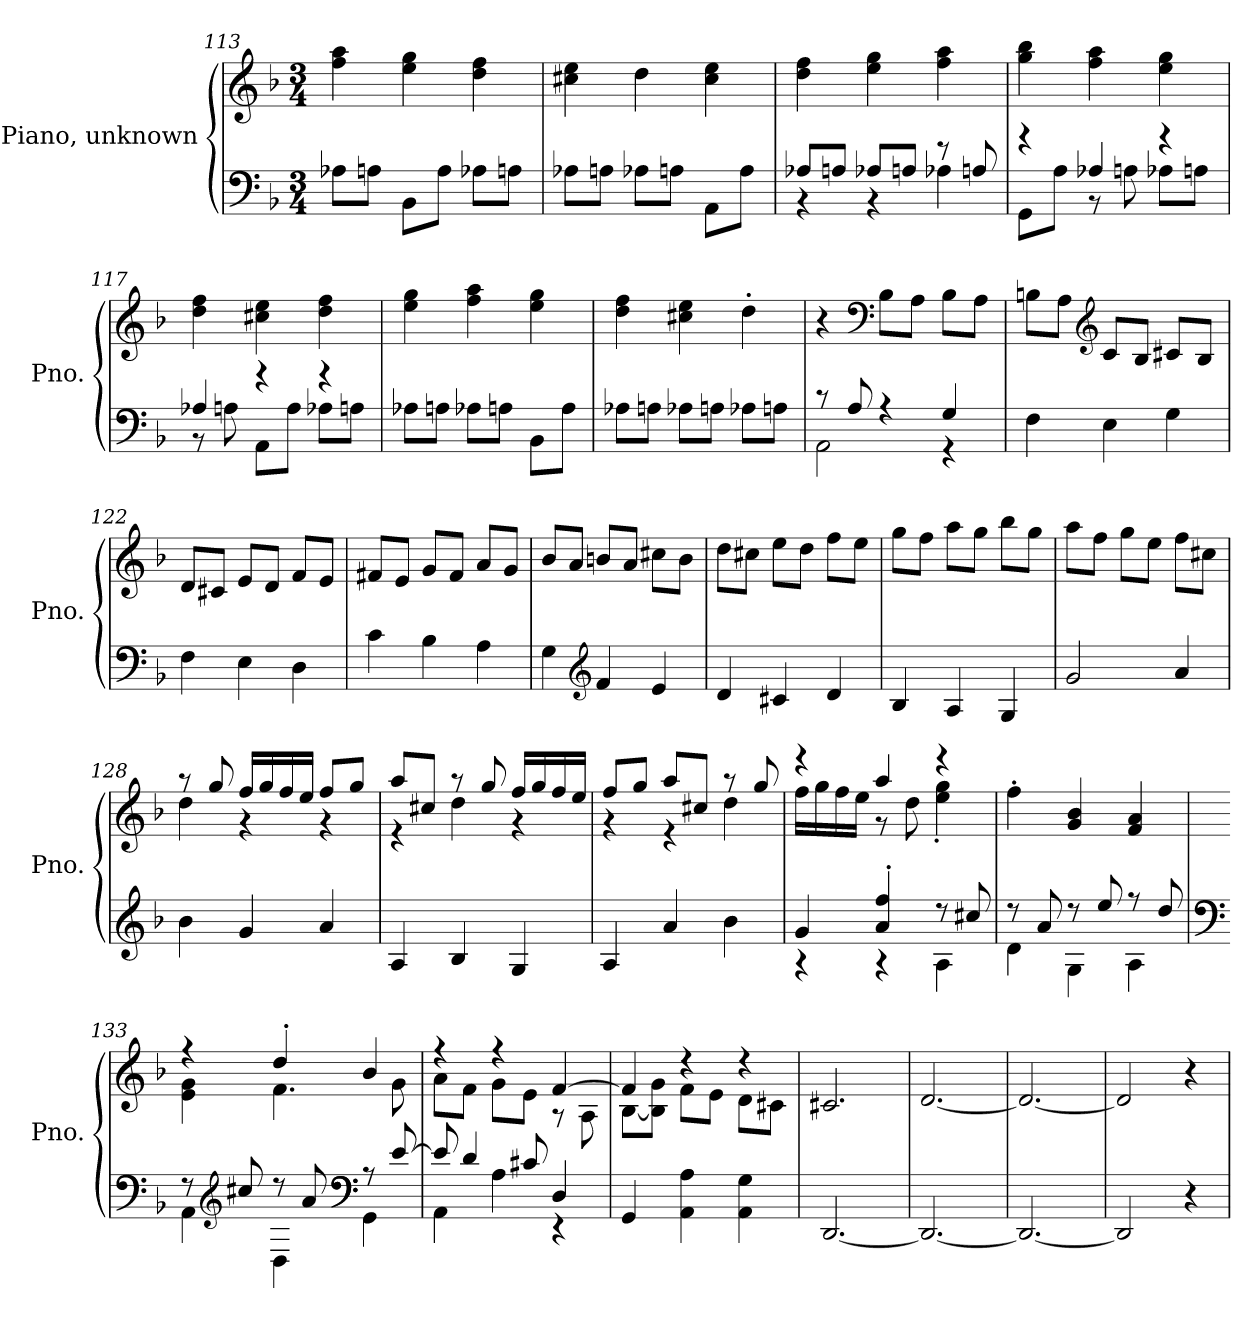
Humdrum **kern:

**kern	**kern
*part1	*part1
*staff2	*staff1
*I"Piano, unknown	*
*I'Pno.	*
*clefF4	*clefG2
*k[b-]	*k[b-]
*M3/4	*M3/4
=113	=113
8A-X\L	4ff\ 4aa\
8An\J	.
8BB-\L	4ee\ 4gg\
8A\J	.
8A-X\L	4dd\ 4ff\
8An\J	.
=114	=114
8A-X\L	4cc#X\ 4ee\
8An\J	.
8A-X\L	4dd\
8An\J	.
8AA\L	4cc#\ 4ee\
8A\J	.
=115	=115
*^	*
8A-X/L	4r	4dd\ 4ff\
8An/J	.	.
8A-X/L	4r	4ee\ 4gg\
8An/J	.	.
8r	4A-X\	4ff\ 4aa\
8An/	.	.
!!LO:LB:g=z
=116	=116	=116
4r	8GG\L	4gg\ 4bb-\
.	8A\J	.
4A-X/	8r	4ff\ 4aa\
.	8An\	.
4r	8A-X\L	4ee\ 4gg\
.	8An\J	.
=117	=117	=117
4A-X/	8r	4dd\ 4ff\
.	8An\	.
4r	8AA\L	4cc#X\ 4ee\
.	8A\J	.
4r	8A-X\L	4dd\ 4ff\
.	8An\J	.
*v	*v	*
=118	=118
8A-X\L	4ee\ 4gg\
8An\J	.
8A-X\L	4ff\ 4aa\
8An\J	.
8BB-\L	4ee\ 4gg\
8A\J	.
=119	=119
8A-X\L	4dd\ 4ff\
8An\J	.
8A-X\L	4cc#X\ 4ee\
8An\J	.
8A-X\L	4dd'\
8An\J	.
=120	=120
*^	*
8r	2AA\	4r
8A/	.	.
*	*	*clefF4
4r	.	8B-\L
.	.	8A\J
4G/	4r	8B-\L
.	.	8A\J
*v	*v	*
!!LO:PB:g=z
=121	=121
4F\	8Bn\L
.	8A\J
*	*clefG2
4E\	8c/L
.	8B/J
4G\	8c#X/L
.	8B/J
=122	=122
4F\	8d/L
.	8c#X/J
4E\	8e/L
.	8d/J
4D\	8f/L
.	8e/J
=123	=123
4c\	8f#X/L
.	8e/J
4B-\	8g/L
.	8f#/J
4A\	8a/L
.	8g/J
=124	=124
4G\	8b-/L
.	8a/J
*clefG2	*
4f/	8bn/L
.	8a/J
4e/	8cc#X\L
.	8b\J
=125	=125
4d/	8dd\L
.	8cc#X\J
4c#X/	8ee\L
.	8dd\J
4d/	8ff\L
.	8ee\J
!!LO:LB:g=z
=126	=126
4B-/	8gg\L
.	8ff\J
4A/	8aa\L
.	8gg\J
4G/	8bb-\L
.	8gg\J
=127	=127
2g/	8aa\L
.	8ff\J
.	8gg\L
.	8ee\J
4a/	8ff\L
.	8cc#X\J
=128	=128
*	*^
4b-\	8r	4dd\
.	8gg/	.
4g/	16ff/LL	4r
.	16gg/	.
.	16ff/	.
.	16ee/JJ	.
4a/	8ff/L	4r
.	8gg/J	.
=129	=129	=129
4A/	8aa/L	4r
.	8cc#X/J	.
4B-/	8r	4dd\
.	8gg/	.
4G/	16ff/LL	4r
.	16gg/	.
.	16ff/	.
.	16ee/JJ	.
=130	=130	=130
4A/	8ff/L	4r
.	8gg/J	.
4a/	8aa/L	4r
.	8cc#X/J	.
4b-\	8r	4dd\
.	8gg/	.
!!LO:LB:g=z	!!
=131	=131	=131
*^	*	*
4g/	4r	4r	16ff\LL
.	.	.	16gg\
.	.	.	16ff\
.	.	.	16ee\JJ
4a/' 4ff/'	4r	4aa/	8r
.	.	.	8dd\
8r	4A\	4r	4ee\' 4gg\'
8cc#X/	.	.	.
*	*	*v	*v
=132	=132	=132
8r	4d\	4ff'\
8a/	.	.
8r	4G\	4g/ 4b-/
8ee/	.	.
8r	4A\	4f/ 4a/
8dd/	.	.
=133	=133	=133
*clefF4	*	*
*	*	*^
8r	4AA\	4r	4e\ 4g\
*clefG2	*	*	*
8cc#X/	.	.	.
8r	4D\	4dd'/	4.f\
8a/	.	.	.
*clefF4	*	*	*
8r	4GG\	4b-/	.
[8e/	.	.	8g\
=134	=134	=134	=134
8e/]	4AA\	4r	8a\L
4d/	.	.	8f\J
.	4A\	4r	8g\L
8c#X/	.	.	8e\J
4D/	4r	[4f/	8r
.	.	.	8A\
*v	*v	*	*
!!LO:LB:g=z	!!
=135	=135	=135
4GG/	4f/]	[8B-\L
.	.	8B-\] 8g\J
4AA\ 4A\	4r	8f\L
.	.	8e\J
4AA\ 4G\	4r	8d\L
.	.	8c#X\J
*	*v	*v
=136	=136
[2.DD/	2.c#X/
=137	=137
2.DD/_	[2.d/
=138	=138
2.DD/_	2.d/_
=139	=139
2DD/]	2d/]
4r	4r
=	=
*-	*-
